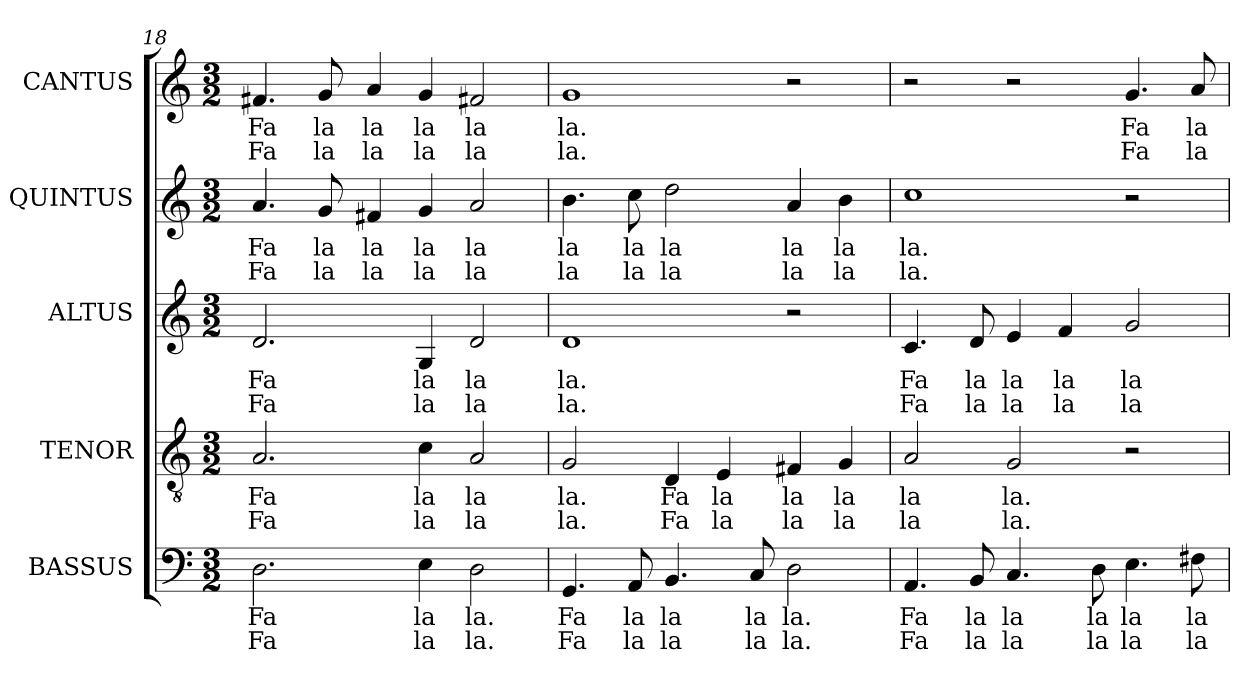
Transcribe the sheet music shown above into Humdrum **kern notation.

**kern	**text	**text	**kern	**text	**text	**kern	**text	**text	**kern	**text	**text	**kern	**text	**text
*part5	*part5	*part5	*part4	*part4	*part4	*part3	*part3	*part3	*part2	*part2	*part2	*part1	*part1	*part1
*staff5	*staff5	*staff5	*staff4	*staff4	*staff4	*staff3	*staff3	*staff3	*staff2	*staff2	*staff2	*staff1	*staff1	*staff1
*I"BASSUS	*	*	*I"TENOR	*	*	*I"ALTUS	*	*	*I"QUINTUS	*	*	*I"CANTUS	*	*
*I'B	*	*	*I'T	*	*	*I'A	*	*	*	*	*	*I'S	*	*
*clefF4	*	*	*clefGv2	*	*	*clefG2	*	*	*clefG2	*	*	*clefG2	*	*
*	*	*	*ITrd7c12	*	*	*	*	*	*	*	*	*	*	*
*k[]	*	*	*k[]	*	*	*k[]	*	*	*k[]	*	*	*k[]	*	*
*C:	*	*	*C:	*	*	*C:	*	*	*C:	*	*	*C:	*	*
*M3/2	*	*	*M3/2	*	*	*M3/2	*	*	*M3/2	*	*	*M3/2	*	*
=18	=18	=18	=18	=18	=18	=18	=18	=18	=18	=18	=18	=18	=18	=18
!	!LO:LY:b:color=#000000	!LO:LY:b:color=#000000	!	!	!	!	!	!	!	!	!	!	!	!
!	!	!	!	!LO:LY:b:color=#000000	!LO:LY:b:color=#000000	!	!	!	!	!	!	!	!	!
!	!	!	!	!	!	!	!LO:LY:b:color=#000000	!LO:LY:b:color=#000000	!	!	!	!	!	!
!	!	!	!	!	!	!	!	!	!	!LO:LY:b:color=#000000	!LO:LY:b:color=#000000	!	!	!
!	!	!	!	!	!	!	!	!	!	!	!	!	!LO:LY:b:color=#000000	!LO:LY:b:color=#000000
2.Di\	Fa	Fa	2.AAi/	Fa	Fa	2.di/	Fa	Fa	4.ai/	Fa	Fa	4.f#Xi/	Fa	Fa
!	!	!	!	!	!	!	!	!	!	!LO:LY:b:color=#000000	!LO:LY:b:color=#000000	!	!	!
!	!	!	!	!	!	!	!	!	!	!	!	!	!LO:LY:b:color=#000000	!LO:LY:b:color=#000000
.	.	.	.	.	.	.	.	.	8gi/	la	la	8gi/	la	la
!	!	!	!	!	!	!	!	!	!	!LO:LY:b:color=#000000	!LO:LY:b:color=#000000	!	!	!
!	!	!	!	!	!	!	!	!	!	!	!	!	!LO:LY:b:color=#000000	!LO:LY:b:color=#000000
.	.	.	.	.	.	.	.	.	4f#Xi/	la	la	4ai/	la	la
!	!LO:LY:b:color=#000000	!LO:LY:b:color=#000000	!	!	!	!	!	!	!	!	!	!	!	!
!	!	!	!	!LO:LY:b:color=#000000	!LO:LY:b:color=#000000	!	!	!	!	!	!	!	!	!
!	!	!	!	!	!	!	!LO:LY:b:color=#000000	!LO:LY:b:color=#000000	!	!	!	!	!	!
!	!	!	!	!	!	!	!	!	!	!LO:LY:b:color=#000000	!LO:LY:b:color=#000000	!	!	!
!	!	!	!	!	!	!	!	!	!	!	!	!	!LO:LY:b:color=#000000	!LO:LY:b:color=#000000
4Ei\	la	la	4Ci\	la	la	4Gi/	la	la	4gi/	la	la	4gi/	la	la
!	!LO:LY:b:color=#000000	!LO:LY:b:color=#000000	!	!	!	!	!	!	!	!	!	!	!	!
!	!	!	!	!LO:LY:b:color=#000000	!LO:LY:b:color=#000000	!	!	!	!	!	!	!	!	!
!	!	!	!	!	!	!	!LO:LY:b:color=#000000	!LO:LY:b:color=#000000	!	!	!	!	!	!
!	!	!	!	!	!	!	!	!	!	!LO:LY:b:color=#000000	!LO:LY:b:color=#000000	!	!	!
!	!	!	!	!	!	!	!	!	!	!	!	!	!LO:LY:b:color=#000000	!LO:LY:b:color=#000000
2Di\	la.	la.	2AAi/	la	la	2di/	la	la	2ai/	la	la	2f#Xi/	la	la
=19	=19	=19	=19	=19	=19	=19	=19	=19	=19	=19	=19	=19	=19	=19
!	!LO:LY:b:color=#000000	!LO:LY:b:color=#000000	!	!	!	!	!	!	!	!	!	!	!	!
!	!	!	!	!LO:LY:b:color=#000000	!LO:LY:b:color=#000000	!	!	!	!	!	!	!	!	!
!	!	!	!	!	!	!	!LO:LY:b:color=#000000	!LO:LY:b:color=#000000	!	!	!	!	!	!
!	!	!	!	!	!	!	!	!	!	!LO:LY:b:color=#000000	!LO:LY:b:color=#000000	!	!	!
!	!	!	!	!	!	!	!	!	!	!	!	!	!LO:LY:b:color=#000000	!LO:LY:b:color=#000000
4.GGi/	Fa	Fa	2GGi/	la.	la.	1di	la.	la.	4.bi\	la	la	1gi	la.	la.
!	!LO:LY:b:color=#000000	!LO:LY:b:color=#000000	!	!	!	!	!	!	!	!	!	!	!	!
!	!	!	!	!	!	!	!	!	!	!LO:LY:b:color=#000000	!LO:LY:b:color=#000000	!	!	!
8AAi/	la	la	.	.	.	.	.	.	8cci\	la	la	.	.	.
!	!LO:LY:b:color=#000000	!LO:LY:b:color=#000000	!	!	!	!	!	!	!	!	!	!	!	!
!	!	!	!	!LO:LY:b:color=#000000	!LO:LY:b:color=#000000	!	!	!	!	!	!	!	!	!
!	!	!	!	!	!	!	!	!	!	!LO:LY:b:color=#000000	!LO:LY:b:color=#000000	!	!	!
4.BBi/	la	la	4DDi/	Fa	Fa	.	.	.	2ddi\	la	la	.	.	.
!	!	!	!	!LO:LY:b:color=#000000	!LO:LY:b:color=#000000	!	!	!	!	!	!	!	!	!
.	.	.	4EEi/	la	la	.	.	.	.	.	.	.	.	.
!	!LO:LY:b:color=#000000	!LO:LY:b:color=#000000	!	!	!	!	!	!	!	!	!	!	!	!
8Ci/	la	la	.	.	.	.	.	.	.	.	.	.	.	.
!	!LO:LY:b:color=#000000	!LO:LY:b:color=#000000	!	!	!	!	!	!	!	!	!	!	!	!
!	!	!	!	!LO:LY:b:color=#000000	!LO:LY:b:color=#000000	!	!	!	!	!	!	!	!	!
!	!	!	!	!	!	!	!	!	!	!LO:LY:b:color=#000000	!LO:LY:b:color=#000000	!	!	!
2Di\	la.	la.	4FF#Xi/	la	la	2r	.	.	4ai/	la	la	2r	.	.
!	!	!	!	!LO:LY:b:color=#000000	!LO:LY:b:color=#000000	!	!	!	!	!	!	!	!	!
!	!	!	!	!	!	!	!	!	!	!LO:LY:b:color=#000000	!LO:LY:b:color=#000000	!	!	!
.	.	.	4GGi/	la	la	.	.	.	4bi\	la	la	.	.	.
!!LO:PB:g=z
=20	=20	=20	=20	=20	=20	=20	=20	=20	=20	=20	=20	=20	=20	=20
!	!LO:LY:b:color=#000000	!LO:LY:b:color=#000000	!	!	!	!	!	!	!	!	!	!	!	!
!	!	!	!	!LO:LY:b:color=#000000	!LO:LY:b:color=#000000	!	!	!	!	!	!	!	!	!
!	!	!	!	!	!	!	!LO:LY:b:color=#000000	!LO:LY:b:color=#000000	!	!	!	!	!	!
!	!	!	!	!	!	!	!	!	!	!LO:LY:b:color=#000000	!LO:LY:b:color=#000000	!	!	!
4.AAi/	Fa	Fa	2AAi/	la	la	4.ci/	Fa	Fa	1cci	la.	la.	2r	.	.
!	!LO:LY:b:color=#000000	!LO:LY:b:color=#000000	!	!	!	!	!	!	!	!	!	!	!	!
!	!	!	!	!	!	!	!LO:LY:b:color=#000000	!LO:LY:b:color=#000000	!	!	!	!	!	!
8BBi/	la	la	.	.	.	8di/	la	la	.	.	.	.	.	.
!	!LO:LY:b:color=#000000	!LO:LY:b:color=#000000	!	!	!	!	!	!	!	!	!	!	!	!
!	!	!	!	!LO:LY:b:color=#000000	!LO:LY:b:color=#000000	!	!	!	!	!	!	!	!	!
!	!	!	!	!	!	!	!LO:LY:b:color=#000000	!LO:LY:b:color=#000000	!	!	!	!	!	!
4.Ci/	la	la	2GGi/	la.	la.	4ei/	la	la	.	.	.	2r	.	.
!	!	!	!	!	!	!	!LO:LY:b:color=#000000	!LO:LY:b:color=#000000	!	!	!	!	!	!
.	.	.	.	.	.	4fi/	la	la	.	.	.	.	.	.
!	!LO:LY:b:color=#000000	!LO:LY:b:color=#000000	!	!	!	!	!	!	!	!	!	!	!	!
8Di\	la	la	.	.	.	.	.	.	.	.	.	.	.	.
!	!LO:LY:b:color=#000000	!LO:LY:b:color=#000000	!	!	!	!	!	!	!	!	!	!	!	!
!	!	!	!	!	!	!	!LO:LY:b:color=#000000	!LO:LY:b:color=#000000	!	!	!	!	!	!
!	!	!	!	!	!	!	!	!	!	!	!	!	!LO:LY:b:color=#000000	!LO:LY:b:color=#000000
4.Ei\	la	la	2r	.	.	2gi/	la	la	2r	.	.	4.gi/	Fa	Fa
!	!LO:LY:b:color=#000000	!LO:LY:b:color=#000000	!	!	!	!	!	!	!	!	!	!	!	!
!	!	!	!	!	!	!	!	!	!	!	!	!	!LO:LY:b:color=#000000	!LO:LY:b:color=#000000
8F#Xi\	la	la	.	.	.	.	.	.	.	.	.	8ai/	la	la
=	=	=	=	=	=	=	=	=	=	=	=	=	=	=
*-	*-	*-	*-	*-	*-	*-	*-	*-	*-	*-	*-	*-	*-	*-
